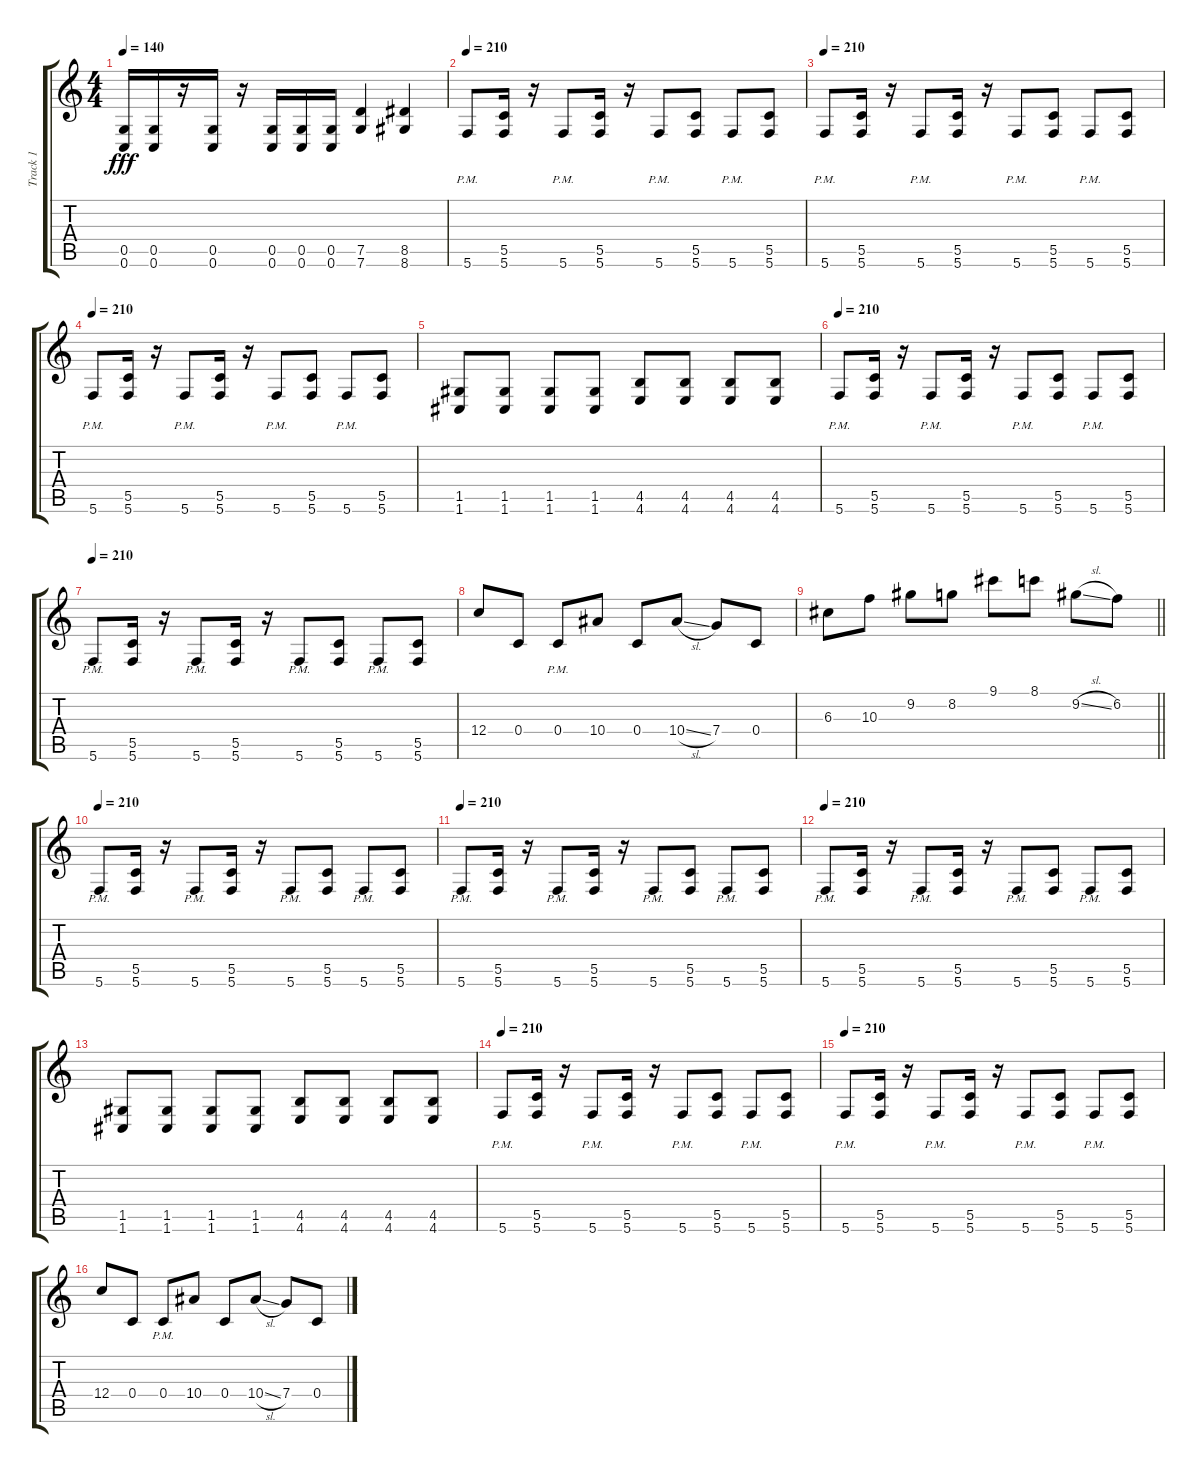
\track ("Track 1" "Track 1") {instrument distortionguitar}
\staff {score tabs}
\tuning (E4 B3 G3 C3 G2 C2) {hide}
\ts (4 4)
\tempo 140
\clef g2
\ks c
(0.5 0.6).16{dy fff} (0.5 0.6).16 r.16 (0.5 0.6).16 r.16 (0.5 0.6).16 (0.5 0.6).16 (0.5 0.6).16 (7.5 7.6).4 (8.5 8.6).4 |
\tempo 210
5.6{pm}.8 (5.5 5.6).16 r.16 5.6{pm}.8 (5.5 5.6).16 r.16 5.6{pm}.8 (5.5 5.6).8 5.6{pm}.8 (5.5 5.6).8 |
\tempo 210
5.6{pm}.8 (5.5 5.6).16 r.16 5.6{pm}.8 (5.5 5.6).16 r.16 5.6{pm}.8 (5.5 5.6).8 5.6{pm}.8 (5.5 5.6).8 |
\tempo 210
5.6{pm}.8 (5.5 5.6).16 r.16 5.6{pm}.8 (5.5 5.6).16 r.16 5.6{pm}.8 (5.5 5.6).8 5.6{pm}.8 (5.5 5.6).8 |
(1.5 1.6).8 (1.5 1.6).8 (1.5 1.6).8 (1.5 1.6).8 (4.5 4.6).8 (4.5 4.6).8 (4.5 4.6).8 (4.5 4.6).8 |
\tempo 210
5.6{pm}.8 (5.5 5.6).16 r.16 5.6{pm}.8 (5.5 5.6).16 r.16 5.6{pm}.8 (5.5 5.6).8 5.6{pm}.8 (5.5 5.6).8 |
\tempo 210
5.6{pm}.8 (5.5 5.6).16 r.16 5.6{pm}.8 (5.5 5.6).16 r.16 5.6{pm}.8 (5.5 5.6).8 5.6{pm}.8 (5.5 5.6).8 |
12.4.8 0.4.8 0.4{pm}.8 10.4.8 0.4.8 10.4{sl}.8 7.4.8 0.4.8 |
\barLineRight lightlight
6.3.8 10.3.8 9.2.8 8.2.8 9.1.8 8.1.8 9.2{sl}.8 6.2.8 |
\section ("" "")
\tempo 210
5.6{pm}.8 (5.5 5.6).16 r.16 5.6{pm}.8 (5.5 5.6).16 r.16 5.6{pm}.8 (5.5 5.6).8 5.6{pm}.8 (5.5 5.6).8 |
\tempo 210
5.6{pm}.8 (5.5 5.6).16 r.16 5.6{pm}.8 (5.5 5.6).16 r.16 5.6{pm}.8 (5.5 5.6).8 5.6{pm}.8 (5.5 5.6).8 |
\tempo 210
5.6{pm}.8 (5.5 5.6).16 r.16 5.6{pm}.8 (5.5 5.6).16 r.16 5.6{pm}.8 (5.5 5.6).8 5.6{pm}.8 (5.5 5.6).8 |
(1.5 1.6).8 (1.5 1.6).8 (1.5 1.6).8 (1.5 1.6).8 (4.5 4.6).8 (4.5 4.6).8 (4.5 4.6).8 (4.5 4.6).8 |
\tempo 210
5.6{pm}.8 (5.5 5.6).16 r.16 5.6{pm}.8 (5.5 5.6).16 r.16 5.6{pm}.8 (5.5 5.6).8 5.6{pm}.8 (5.5 5.6).8 |
\tempo 210
5.6{pm}.8 (5.5 5.6).16 r.16 5.6{pm}.8 (5.5 5.6).16 r.16 5.6{pm}.8 (5.5 5.6).8 5.6{pm}.8 (5.5 5.6).8 |
12.4.8 0.4.8 0.4{pm}.8 10.4.8 0.4.8 10.4{sl}.8 7.4.8 0.4.8
